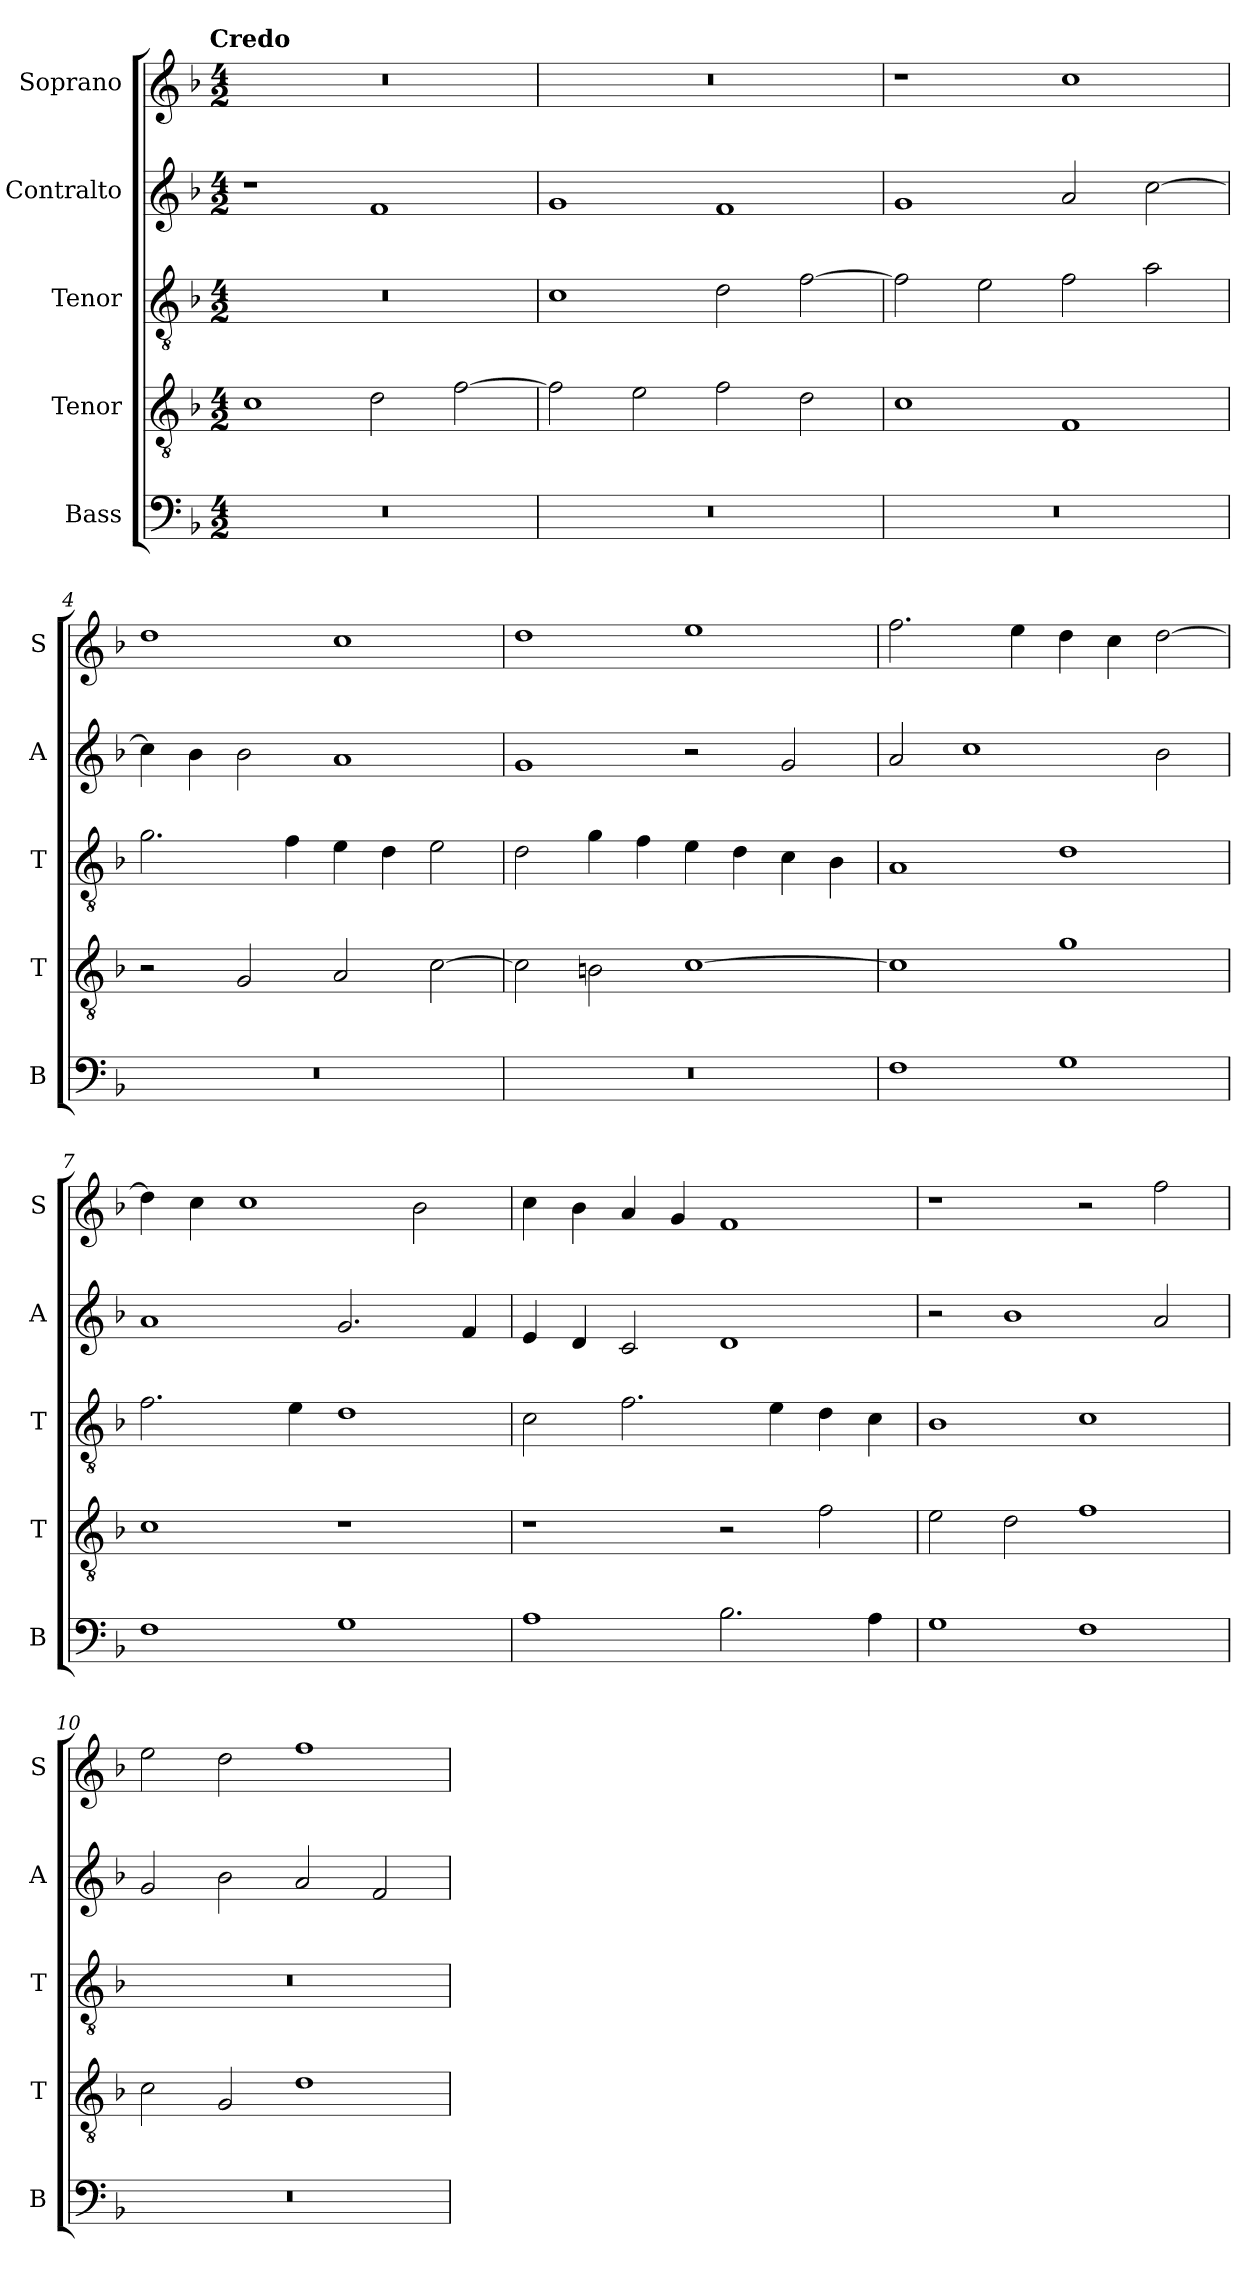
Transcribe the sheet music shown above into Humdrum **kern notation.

**kern	**kern	**kern	**kern	**kern
*part5	*part4	*part3	*part2	*part1
*staff5	*staff4	*staff3	*staff2	*staff1
*I"Bass	*I"Tenor	*I"Tenor	*I"Contralto	*I"Soprano
*I'B	*I'T	*I'T	*I'A	*I'S
*clefF4	*clefGv2	*clefGv2	*clefG2	*clefG2
*k[b-]	*k[b-]	*k[b-]	*k[b-]	*k[b-]
*F:ion	*F:ion	*F:ion	*F:ion	*F:ion
!!LO:TX:omd:t=Credo
*M4/2	*M4/2	*M4/2	*M4/2	*M4/2
=1	=1	=1	=1	=1
0r	1c	0r	1r	0r
.	2d	.	1f	.
.	[2f	.	.	.
=2	=2	=2	=2	=2
0r	2f]	1c	1g	0r
.	2e	.	.	.
.	2f	2d	1f	.
.	2d	[2f	.	.
=3	=3	=3	=3	=3
0r	1c	2f]	1g	1r
.	.	2e	.	.
.	1F	2f	2a	1cc
.	.	2a	[2cc	.
=4	=4	=4	=4	=4
0r	2r	2.g	4cc]	1dd
.	.	.	4b-	.
.	2G	.	2b-	.
.	.	4f	.	.
.	2A	4e	1a	1cc
.	.	4d	.	.
.	[2c	2e	.	.
=5	=5	=5	=5	=5
0r	2c]	2d	1g	1dd
.	2Bn	4g	.	.
.	.	4f	.	.
.	[1c	4e	2r	1ee
.	.	4d	.	.
.	.	4c	2g	.
.	.	4B-	.	.
=6	=6	=6	=6	=6
1F	1c]	1A	2a	2.ff
.	.	.	1cc	.
.	.	.	.	4ee
1G	1g	1d	.	4dd
.	.	.	.	4cc
.	.	.	2b-	[2dd
=7	=7	=7	=7	=7
1F	1c	2.f	1a	4dd]
.	.	.	.	4cc
.	.	.	.	1cc
.	.	4e	.	.
1G	1r	1d	2.g	.
.	.	.	.	2b-
.	.	.	4f	.
=8	=8	=8	=8	=8
1A	1r	2c	4e	4cc
.	.	.	4d	4b-
.	.	2.f	2c	4a
.	.	.	.	4g
2.B-	2r	.	1d	1f
.	.	4e	.	.
.	2f	4d	.	.
4A	.	4c	.	.
=9	=9	=9	=9	=9
1G	2e	1B-	2r	1r
.	2d	.	1b-	.
1F	1f	1c	.	2r
.	.	.	2a	2ff
=10	=10	=10	=10	=10
0r	2c	0r	2g	2ee
.	2G	.	2b-	2dd
.	1d	.	2a	1ff
.	.	.	2f	.
=	=	=	=	=
*-	*-	*-	*-	*-
